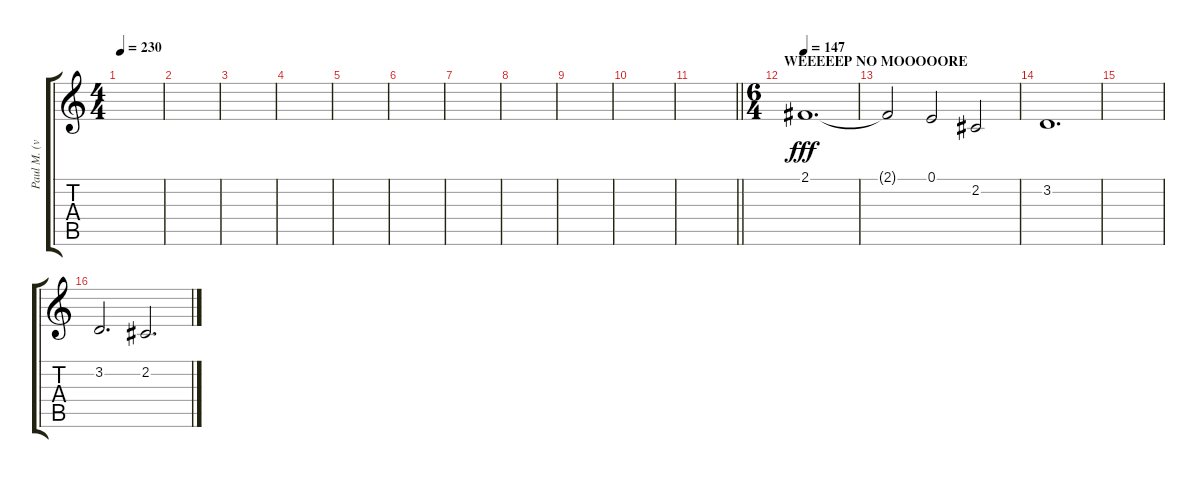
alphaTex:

\track ("Paul M. (vocals)" "Paul M. (v") {instrument lead2sawtooth}
\staff {score tabs}
\tuning (E4 B3 G3 D3 A2 E2) {hide}
\ts (4 4)
\tempo 230
\clef g2
\ks c
|
|
|
|
|
|
|
|
|
|
\barLineRight lightlight
|
\ts (6 4)
\section ("" "WEEEEEP NO MOOOOORE")
\tempo 147
2.1.1{d dy fff} |
2.1{t}.2 0.1.2 2.2.2 |
3.2.1{d} |
|
3.2.2{d} 2.2.2{d}
